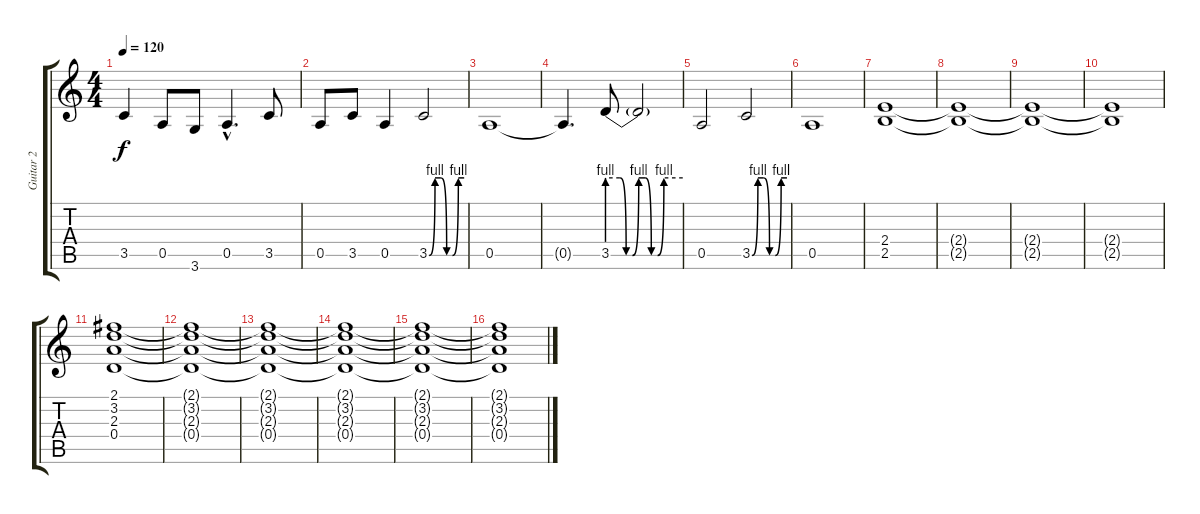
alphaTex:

\track ("Guitar 2" "Guitar 2") {instrument overdrivenguitar}
\staff {score tabs}
\tuning (E4 B3 G3 D3 A2 E2) {hide}
\ts (4 4)
\tempo 120
\clef g2
\ks c
3.5.4{dy f} 0.5.8 3.6.8 0.5{hac}.4{d} 3.5.8 |
0.5.8 3.5.8 0.5.4 3.5{be (custom 0 0 10 4 20 4 30 0 40 0 50 4 60 4)}.2 |
0.5.1 |
0.5{t}.4{d} 3.5{be (custom 0 4 10 4 15 0 20 0 25 4 30 4 35 0 40 0 45 4 60 4)}.8 3.5{t}.2 |
0.5.2 3.5{be (custom 0 0 10 4 20 4 30 0 40 0 50 4 60 4)}.2 |
0.5.1 |
(2.4 2.5).1 |
(2.4{t} 2.5{t}).1 |
(2.4{t} 2.5{t}).1 |
(2.4{t} 2.5{t}).1 |
(2.1 3.2 2.3 0.4).1 |
(2.1{t} 3.2{t} 2.3{t} 0.4{t}).1 |
(2.1{t} 3.2{t} 2.3{t} 0.4{t}).1 |
(2.1{t} 3.2{t} 2.3{t} 0.4{t}).1 |
(2.1{t} 3.2{t} 2.3{t} 0.4{t}).1 |
(2.1{t} 3.2{t} 2.3{t} 0.4{t}).1
